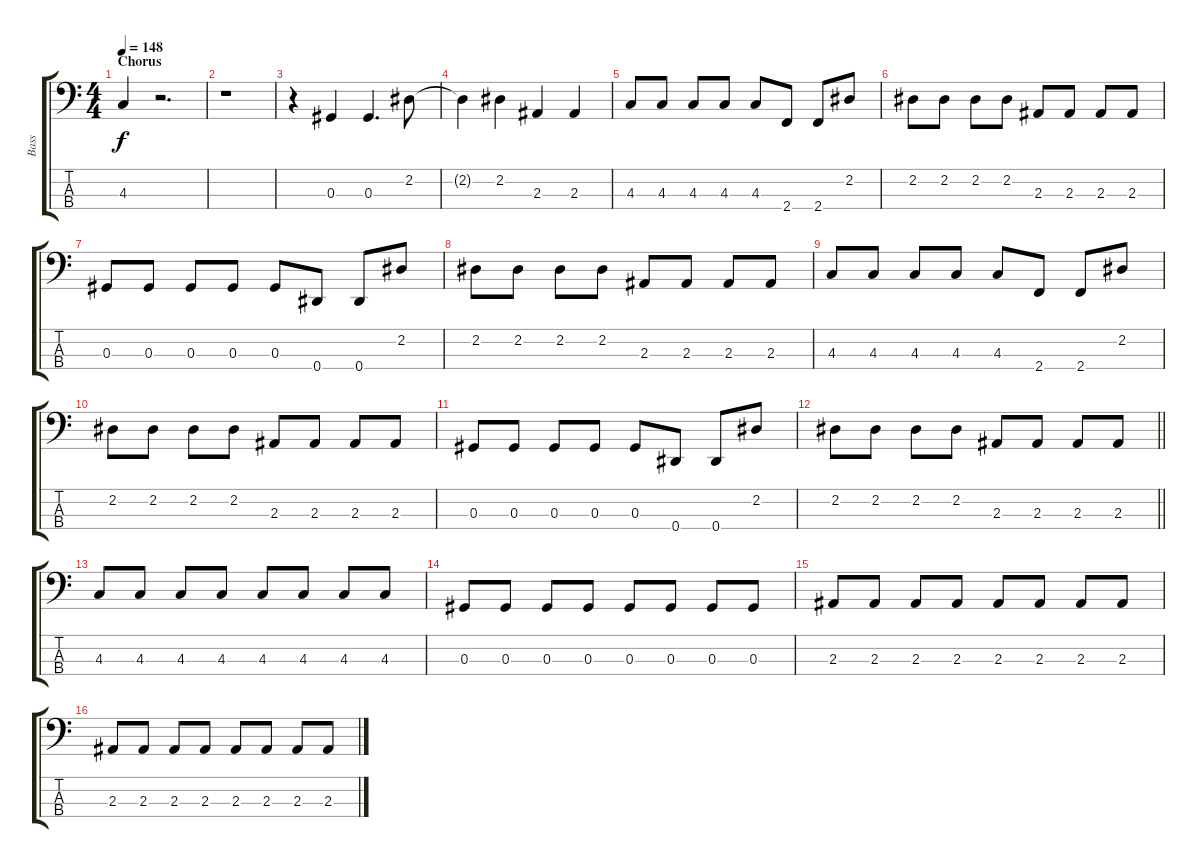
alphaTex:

\track ("Bass" "Bass") {instrument slapbass2}
\staff {score tabs}
\tuning (Gb2 Db2 Ab1 Eb1) {hide}
\ts (4 4)
\section ("" "Chorus")
\tempo 148
\clef f4
\ks c
4.3.4{dy f} r.2{d} |
r.1 |
r.4 0.3.4 0.3.4{d} 2.2.8 |
2.2{t}.4 2.2.4 2.3.4 2.3.4 |
4.3.8 4.3.8 4.3.8 4.3.8 4.3.8 2.4.8 2.4.8 2.2.8 |
2.2.8 2.2.8 2.2.8 2.2.8 2.3.8 2.3.8 2.3.8 2.3.8 |
0.3.8 0.3.8 0.3.8 0.3.8 0.3.8 0.4.8 0.4.8 2.2.8 |
2.2.8 2.2.8 2.2.8 2.2.8 2.3.8 2.3.8 2.3.8 2.3.8 |
4.3.8 4.3.8 4.3.8 4.3.8 4.3.8 2.4.8 2.4.8 2.2.8 |
2.2.8 2.2.8 2.2.8 2.2.8 2.3.8 2.3.8 2.3.8 2.3.8 |
0.3.8 0.3.8 0.3.8 0.3.8 0.3.8 0.4.8 0.4.8 2.2.8 |
\barLineRight lightlight
2.2.8 2.2.8 2.2.8 2.2.8 2.3.8 2.3.8 2.3.8 2.3.8 |
4.3.8 4.3.8 4.3.8 4.3.8 4.3.8 4.3.8 4.3.8 4.3.8 |
0.3.8 0.3.8 0.3.8 0.3.8 0.3.8 0.3.8 0.3.8 0.3.8 |
2.3.8 2.3.8 2.3.8 2.3.8 2.3.8 2.3.8 2.3.8 2.3.8 |
2.3.8 2.3.8 2.3.8 2.3.8 2.3.8 2.3.8 2.3.8 2.3.8
